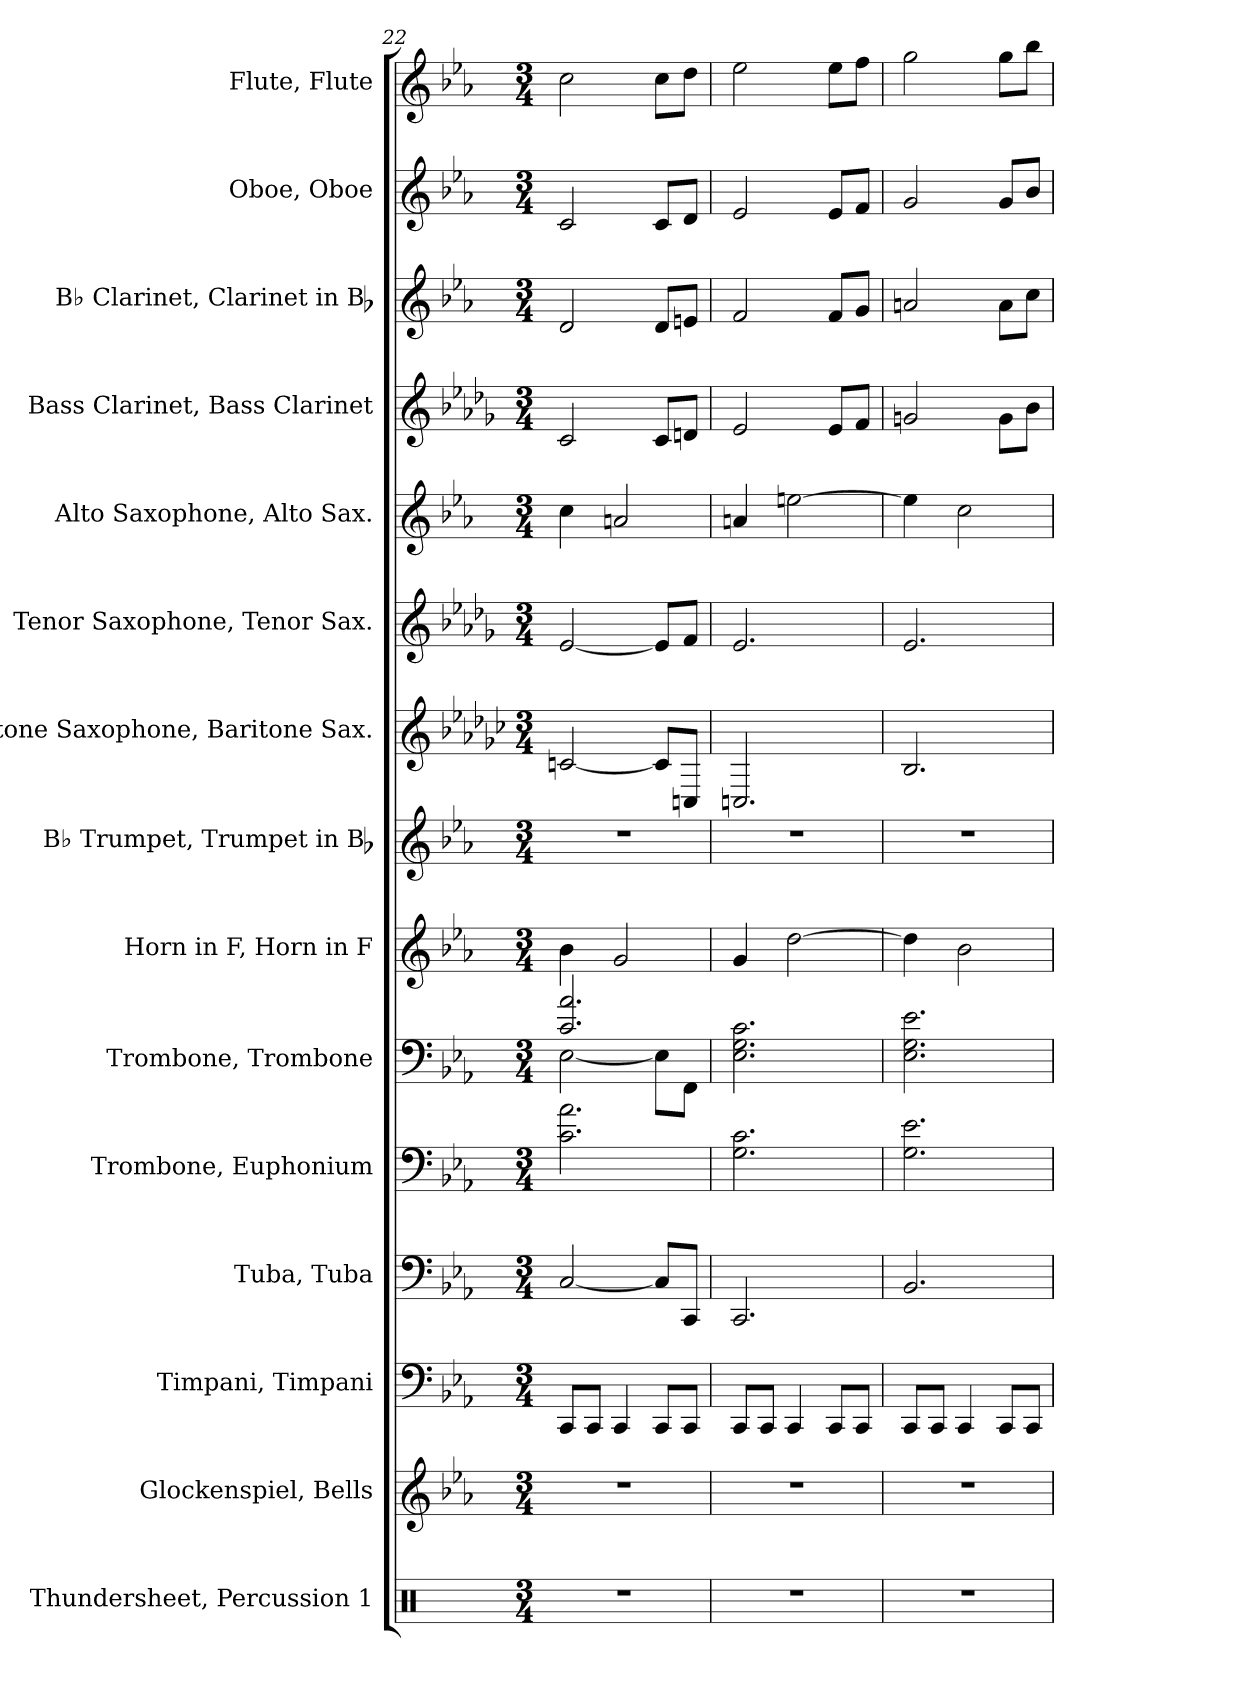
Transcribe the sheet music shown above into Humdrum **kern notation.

**kern	**kern	**kern	**kern	**kern	**kern	**kern	**kern	**kern	**kern	**kern	**kern	**kern	**kern	**kern
*part15	*part14	*part13	*part12	*part11	*part10	*part9	*part8	*part7	*part6	*part5	*part4	*part3	*part2	*part1
*staff15	*staff14	*staff13	*staff12	*staff11	*staff10	*staff9	*staff8	*staff7	*staff6	*staff5	*staff4	*staff3	*staff2	*staff1
*I"Thundersheet, Percussion 1	*I"Glockenspiel, Bells	*I"Timpani, Timpani	*I"Tuba, Tuba	*I"Trombone, Euphonium	*I"Trombone, Trombone	*I"Horn in F, Horn in F	*I"B♭ Trumpet, Trumpet in Bb	*I"Baritone Saxophone, Baritone Sax.	*I"Tenor Saxophone, Tenor Sax.	*I"Alto Saxophone, Alto Sax.	*I"Bass Clarinet, Bass Clarinet	*I"B♭ Clarinet, Clarinet in Bb	*I"Oboe, Oboe	*I"Flute, Flute
*I'Thu.	*I'Glock.	*I'Timp.	*I'Tba.	*I'Tbn.	*I'Tbn.	*I'F Hn.	*I'B♭ Tpt.	*I'Bar. Sax.	*I'T. Sax.	*I'A. Sax.	*I'B. Cl.	*I'B♭ Cl.	*I'Ob.	*I'Fl.
*clefX	*clefG2	*clefF4	*clefF4	*clefF4	*clefF4	*clefG2	*clefG2	*clefG2	*clefG2	*clefG2	*clefG2	*clefG2	*clefG2	*clefG2
*	*ITrd-14c-24	*	*	*	*	*ITrd4c7	*ITrd1c2	*ITrd12c21	*ITrd8c14	*ITrd5c9	*ITrd8c14	*ITrd1c2	*	*
*k[]	*k[b-e-a-]	*k[b-e-a-]	*k[b-e-a-]	*k[b-e-a-]	*k[b-e-a-]	*k[b-e-a-d-]	*k[b-e-a-d-g-]	*k[b-e-a-d-g-c-]	*k[b-e-a-d-g-]	*k[b-e-a-d-g-c-]	*k[b-e-a-d-g-]	*k[b-e-a-d-g-]	*k[b-e-a-]	*k[b-e-a-]
*M3/4	*M3/4	*M3/4	*M3/4	*M3/4	*M3/4	*M3/4	*M3/4	*M3/4	*M3/4	*M3/4	*M3/4	*M3/4	*M3/4	*M3/4
=22	=22	=22	=22	=22	=22	=22	=22	=22	=22	=22	=22	=22	=22	=22
*	*	*	*	*	*^	*	*	*	*	*	*	*	*	*
2.r	2.r	8CC/L	[2C/	2.c\ 2.a-\	2.c/ 2.a-/	[2E-\	4e-\	2.r	[2Cn/	[2E-/	4e-\	2C/	2c/	2c/	2cc\
.	.	8CC/J	.	.	.	.	.	.	.	.	.	.	.	.	.
.	.	4CC/	.	.	.	.	2c/	.	.	.	2cn/	.	.	.	.
.	.	8CC/L	8C/L]	.	.	8E-\L]	.	.	8C/L]	8E-/L]	.	8C/L	8c/L	8c/L	8cc\L
.	.	8CC/J	8CC/J	.	.	8FF\J	.	.	8CCn/J	8F/J	.	8Dn/J	8dn/J	8d/J	8dd\J
*	*	*	*	*	*v	*v	*	*	*	*	*	*	*	*	*
!!LO:PB:g=z
=23	=23	=23	=23	=23	=23	=23	=23	=23	=23	=23	=23	=23	=23	=23
2.r	2.r	8CC/L	2.CC/	2.G\ 2.c\	2.E-\ 2.G\ 2.c\	4c/	2.r	2.CCn/	2.E-/	4cn/	2E-/	2e-/	2e-/	2ee-\
.	.	8CC/J	.	.	.	.	.	.	.	.	.	.	.	.
.	.	4CC/	.	.	.	[2g\	.	.	.	[2gn\	.	.	.	.
.	.	8CC/L	.	.	.	.	.	.	.	.	8E-/L	8e-/L	8e-/L	8ee-\L
.	.	8CC/J	.	.	.	.	.	.	.	.	8F/J	8f/J	8f/J	8ff\J
=24	=24	=24	=24	=24	=24	=24	=24	=24	=24	=24	=24	=24	=24	=24
2.r	2.r	8CC/L	2.BB-/	2.G\ 2.e-\	2.E-\ 2.G\ 2.e-\	4g\]	2.r	2.BB-/	2.E-/	4g\]	2Gn/	2gn/	2g/	2gg\
.	.	8CC/J	.	.	.	.	.	.	.	.	.	.	.	.
.	.	4CC/	.	.	.	2e-\	.	.	.	2e-\	.	.	.	.
.	.	8CC/L	.	.	.	.	.	.	.	.	8G\L	8g\L	8g/L	8gg\L
.	.	8CC/J	.	.	.	.	.	.	.	.	8B-\J	8b-\J	8b-/J	8bb-\J
=	=	=	=	=	=	=	=	=	=	=	=	=	=	=
*-	*-	*-	*-	*-	*-	*-	*-	*-	*-	*-	*-	*-	*-	*-
